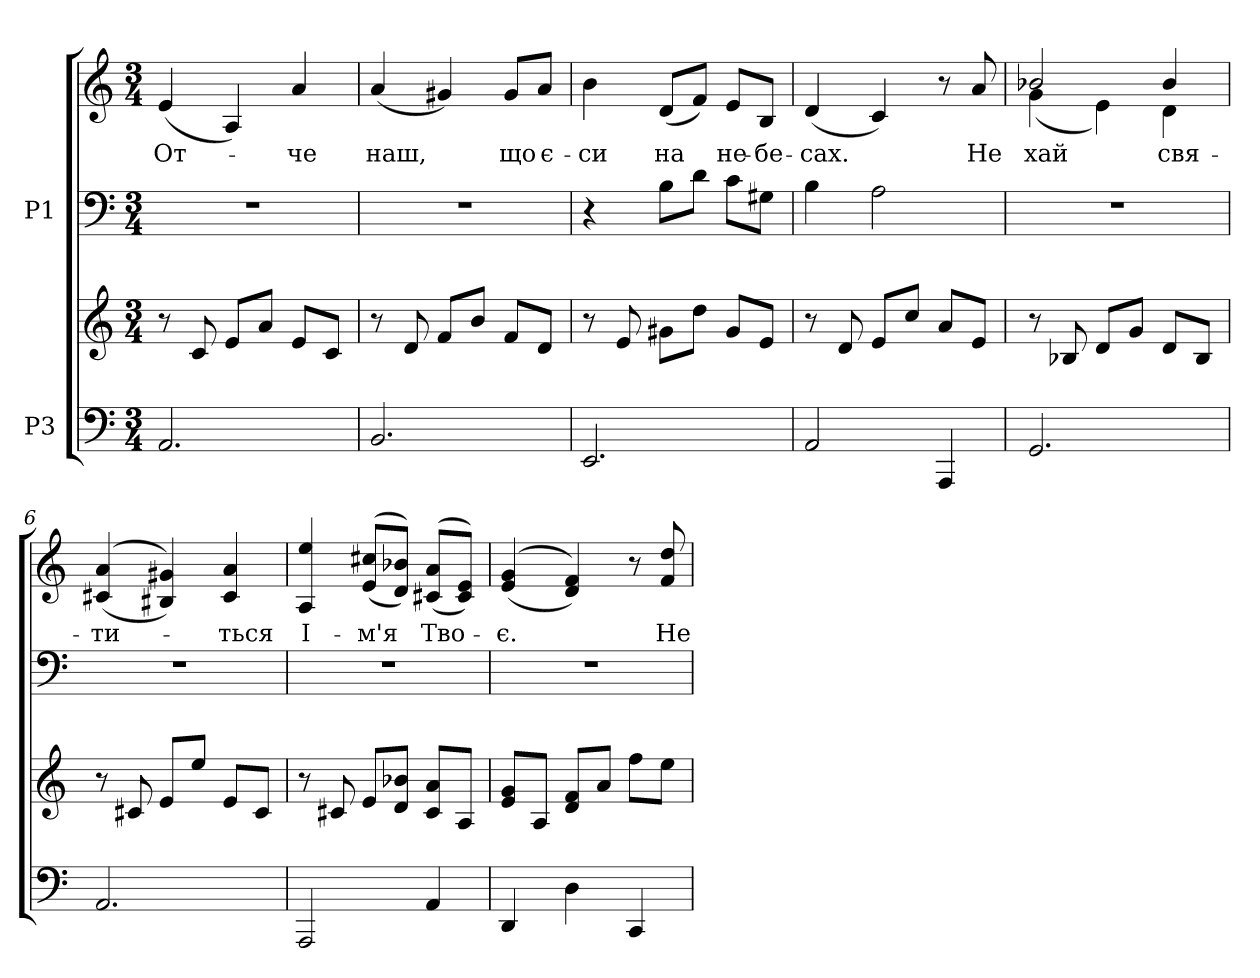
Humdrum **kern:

**kern	**kern	**kern	**kern	**text
*part2	*part2	*part1	*part1	*part1
*staff4	*staff3	*staff2	*staff1	*staff1
*I"P3	*	*I"P1	*	*
!!LO:PB:g=z
*clefF4	*clefG2	*clefF4	*clefG2	*
*k[]	*k[]	*k[]	*k[]	*
*C:	*C:	*C:	*C:	*
*M3/4	*M3/4	*M3/4	*M3/4	*
=1	=1	=1	=1	=1
!	!	!LO:N:vis=1	!	!
!	!	!	!	!LO:LY:b:color=#000000
2.AAi/	8r	2.r	(4ei/	От-
.	8ci/	.	.	.
.	8ei/L	.	4Ai/)	.
.	8ai/J	.	.	.
!	!	!	!	!LO:LY:b:color=#000000
.	8ei/L	.	4ai/	-че
.	8ci/J	.	.	.
=2	=2	=2	=2	=2
!	!	!LO:N:vis=1	!	!
!	!	!	!	!LO:LY:b:color=#000000
2.BBi/	8r	2.r	(4ai/	наш,
.	8di/	.	.	.
.	8fi/L	.	4g#Xi/)	.
.	8bi/J	.	.	.
!	!	!	!	!LO:LY:b:color=#000000
.	8fi/L	.	8g#i/L	що
!	!	!	!	!LO:LY:b:color=#000000
.	8di/J	.	8ai/J	є-
=3	=3	=3	=3	=3
!	!	!	!	!LO:LY:b:color=#000000
2.EEi/	8r	4r	4bi\	-си
.	8ei/	.	.	.
!	!	!	!	!LO:LY:b:color=#000000
.	8g#Xi\L	8Bi\L	(8di/L	на
.	8ddi\J	8di\J	8fi/J)	.
!	!	!	!	!LO:LY:b:color=#000000
.	8g#i/L	8ci\L	8ei/L	не-
!	!	!	!	!LO:LY:b:color=#000000
.	8ei/J	8G#Xi\J	8Bi/J	-бе-
=4	=4	=4	=4	=4
!	!	!	!	!LO:LY:b:color=#000000
2AAi/	8r	4Bi\	(4di/	-сах.
.	8di/	.	.	.
.	8ei/L	2Ai\	4ci/)	.
.	8cci/J	.	.	.
4AAAi/	8ai/L	.	8r	.
!	!	!	!	!LO:LY:b:color=#000000
.	8ei/J	.	8ai/	Не
=5	=5	=5	=5	=5
!	!	!LO:N:vis=1	!	!
!	!	!	!	!LO:LY:b:color=#000000
*	*	*	*^	*
2.GGi/	8r	2.r	2b-Xi/	(4gi\	хай
.	8B-Xi/	.	.	.	.
.	8di/L	.	.	4ei\)	.
.	8gi/J	.	.	.	.
!	!	!	!	!	!LO:LY:b:color=#000000
.	8di/L	.	4b-i/	4di\	свя-
.	8B-i/J	.	.	.	.
*	*	*	*v	*v	*
!!LO:LB:g=z
=6	=6	=6	=6	=6
!	!	!LO:N:vis=1	!	!
!	!	!	!	!LO:LY:b:color=#000000
2.AAi/	8r	2.r	((4c#Xi/ 4ai	-ти-
.	8c#Xi/	.	.	.
.	8ei/L	.	4B#Xi/ 4g#Xi))	.
.	8eei/J	.	.	.
!	!	!	!	!LO:LY:b:color=#000000
.	8ei/L	.	4c#i/ 4ai	-ться
.	8c#i/J	.	.	.
=7	=7	=7	=7	=7
!	!	!LO:N:vis=1	!	!
!	!	!	!	!LO:LY:b:color=#000000
2AAAi/	8r	2.r	4Ai/ 4eei	І-
.	8c#Xi/	.	.	.
!	!	!	!	!LO:LY:b:color=#000000
.	8ei/L	.	((8ei/ 8cc#XiL	-м'я
.	8di/ 8b-XiJ	.	8di/ 8b-XiJ))	.
!	!	!	!	!LO:LY:b:color=#000000
4AAi/	8c#i/ 8aiL	.	((8c#Xi/ 8aiL	Тво-
.	8Ai/J	.	8c#i/ 8eiJ))	.
=8	=8	=8	=8	=8
!	!	!LO:N:vis=1	!	!
!	!	!	!	!LO:LY:b:color=#000000
4DDi/	8ei/ 8giL	2.r	((4ei/ 4gi	-є.
.	8Ai/J	.	.	.
4Di\	8di/ 8fiL	.	4di/ 4fi))	.
.	8ai/J	.	.	.
4CCi/	8ffi\L	.	8r	.
!	!	!	!	!LO:LY:b:color=#000000
.	8eei\J	.	8fi/ 8ddi	Не-
=	=	=	=	=
*-	*-	*-	*-	*-
